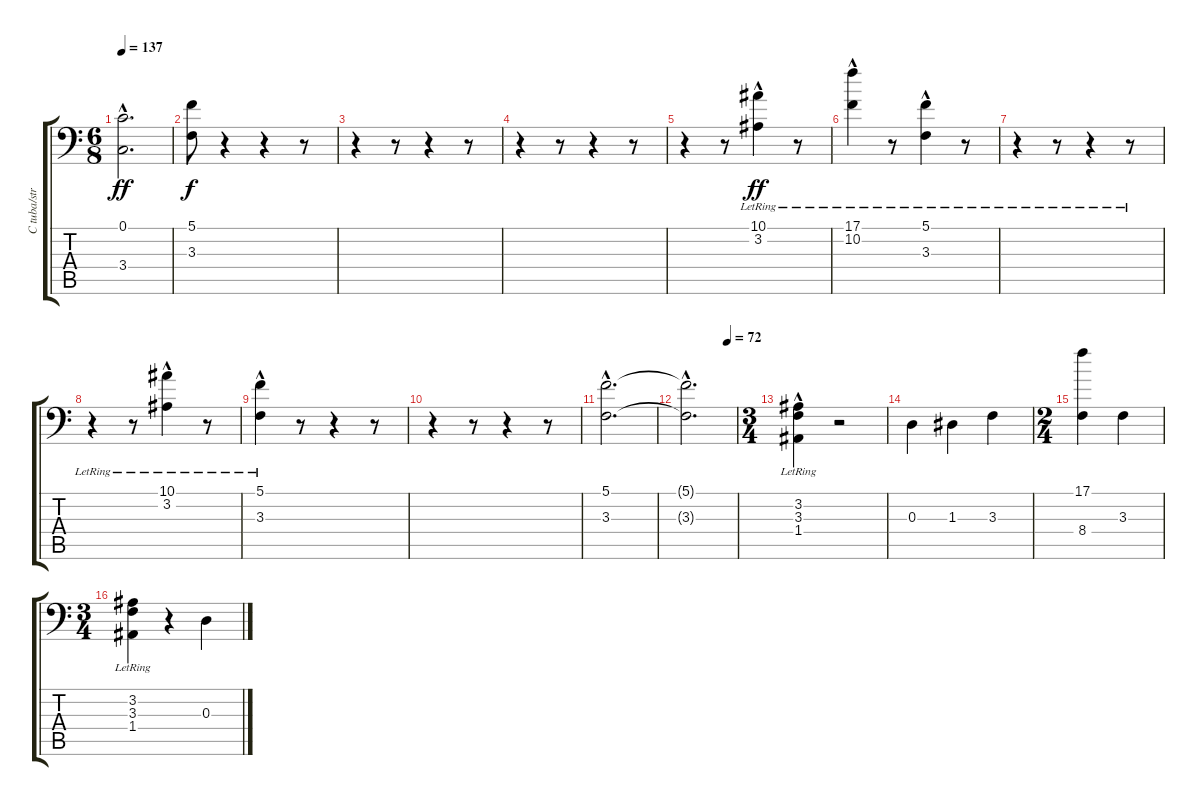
\track ("C tuba/string bass" "C tuba/str") {instrument electricbassfinger}
\staff {score tabs}
\tuning (C3 G2 D2 A1 E1 B0) {hide}
\ts (6 8)
\tempo 137
\clef f4
\ks c
(0.1{hac} 3.4{hac}).2{d dy ff} |
(5.1 3.3).8{dy f} r.4 r.4 r.8 |
r.4 r.8 r.4 r.8 |
r.4 r.8 r.4 r.8 |
r.4 r.8 (10.1{hac lr} 3.2).4{dy ff} r.8 |
(17.1{hac lr} 10.2).4 r.8 (5.1{hac lr} 3.3).4 r.8 |
r.4 r.8 r.4 r.8 |
r.4 r.8 (10.1{hac lr} 3.2).4 r.8 |
(5.1{hac lr} 3.3).4 r.8 r.4 r.8 |
r.4 r.8 r.4 r.8 |
(5.1{hac} 3.3{hac}).2{d} |
\tempo (72 0.8333333333333334)
(5.1{hac t} 3.3{hac t}).2{d} |
\ts (3 4)
(3.2{lr} 3.3{hac} 1.4{hac}).4 r.2 |
0.3.4 1.3.4 3.3.4 |
\ts (2 4)
(17.1 8.4).4 3.3.4 |
\ts (3 4)
(3.2{lr} 3.3 1.4).4 r.4 0.3.4
